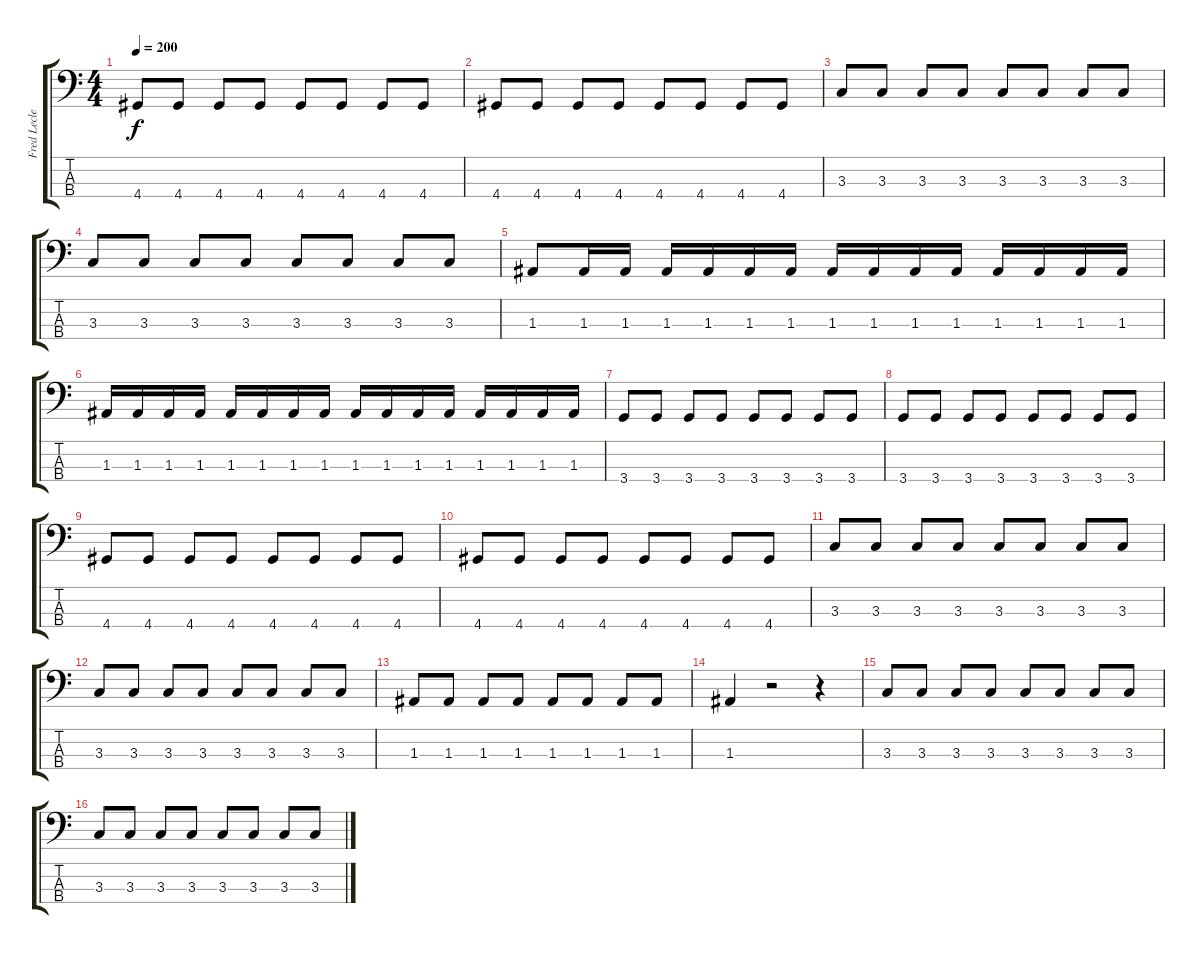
\track ("Fred Leclercq" "Fred Lecle") {instrument electricbassfinger}
\staff {score tabs}
\tuning (G2 D2 A1 E1) {hide}
\ts (4 4)
\tempo 200
\clef f4
\ks aminor
4.4.8{dy f} 4.4.8 4.4.8 4.4.8 4.4.8 4.4.8 4.4.8 4.4.8 |
4.4.8 4.4.8 4.4.8 4.4.8 4.4.8 4.4.8 4.4.8 4.4.8 |
3.3.8 3.3.8 3.3.8 3.3.8 3.3.8 3.3.8 3.3.8 3.3.8 |
3.3.8 3.3.8 3.3.8 3.3.8 3.3.8 3.3.8 3.3.8 3.3.8 |
1.3.8 1.3.16 1.3.16 1.3.16 1.3.16 1.3.16 1.3.16 1.3.16 1.3.16 1.3.16 1.3.16 1.3.16 1.3.16 1.3.16 1.3.16 |
1.3.16 1.3.16 1.3.16 1.3.16 1.3.16 1.3.16 1.3.16 1.3.16 1.3.16 1.3.16 1.3.16 1.3.16 1.3.16 1.3.16 1.3.16 1.3.16 |
3.4.8 3.4.8 3.4.8 3.4.8 3.4.8 3.4.8 3.4.8 3.4.8 |
3.4.8 3.4.8 3.4.8 3.4.8 3.4.8 3.4.8 3.4.8 3.4.8 |
4.4.8 4.4.8 4.4.8 4.4.8 4.4.8 4.4.8 4.4.8 4.4.8 |
4.4.8 4.4.8 4.4.8 4.4.8 4.4.8 4.4.8 4.4.8 4.4.8 |
3.3.8 3.3.8 3.3.8 3.3.8 3.3.8 3.3.8 3.3.8 3.3.8 |
3.3.8 3.3.8 3.3.8 3.3.8 3.3.8 3.3.8 3.3.8 3.3.8 |
1.3.8 1.3.8 1.3.8 1.3.8 1.3.8 1.3.8 1.3.8 1.3.8 |
1.3.4 r.2 r.4 |
3.3.8 3.3.8 3.3.8 3.3.8 3.3.8 3.3.8 3.3.8 3.3.8 |
3.3.8 3.3.8 3.3.8 3.3.8 3.3.8 3.3.8 3.3.8 3.3.8
